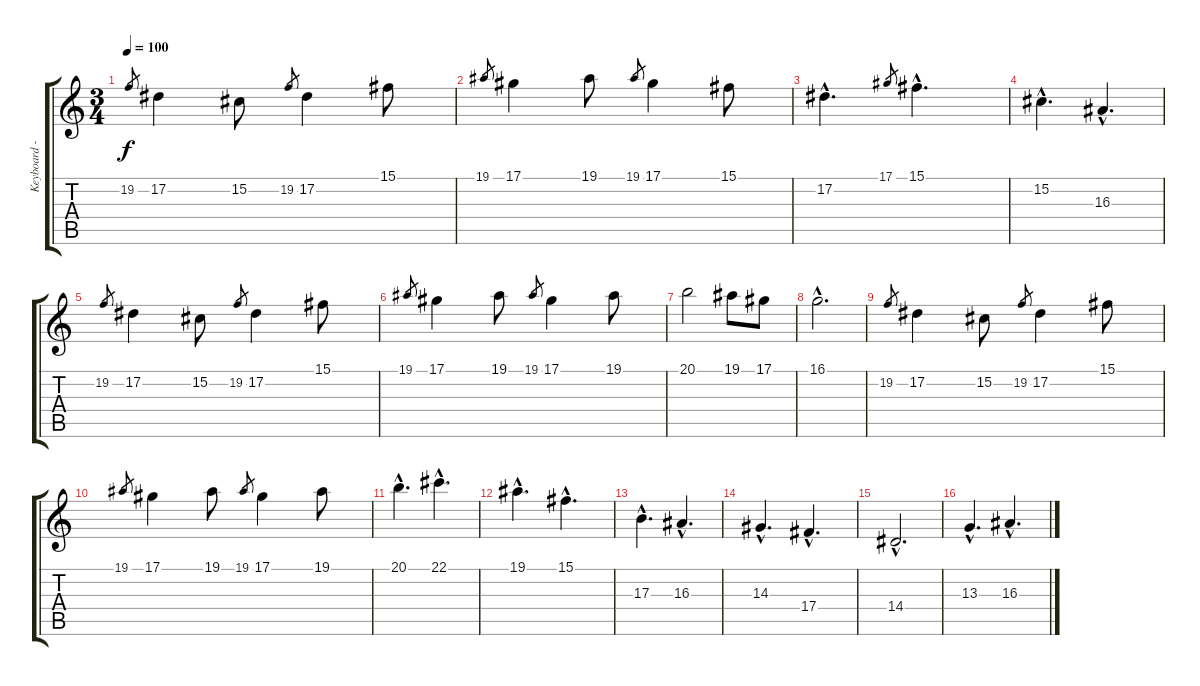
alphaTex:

\track ("Keyboard - Flute" "Keyboard -") {instrument flute}
\staff {score tabs}
\tuning (Eb4 Bb3 Gb3 Db3 Ab2 Eb2) {hide}
\ts (3 4)
\tempo 100
\clef g2
\ks c
19.2.8{gr dy f} 17.2.4 15.2.8 19.2.8{gr} 17.2.4 15.1.8 |
19.1.8{gr} 17.1.4 19.1.8 19.1.8{gr} 17.1.4 15.1.8 |
17.2{hac}.4{d} 17.1.8{gr} 15.1{hac}.4{d} |
15.2{hac}.4{d} 16.3{hac}.4{d} |
19.2.8{gr} 17.2.4 15.2.8 19.2.8{gr} 17.2.4 15.1.8 |
19.1.8{gr} 17.1.4 19.1.8 19.1.8{gr} 17.1.4 19.1.8 |
20.1.2 19.1.8 17.1.8 |
16.1{hac}.2{d} |
19.2.8{gr} 17.2.4 15.2.8 19.2.8{gr} 17.2.4 15.1.8 |
19.1.8{gr} 17.1.4 19.1.8 19.1.8{gr} 17.1.4 19.1.8 |
20.1{hac}.4{d} 22.1{hac}.4{d} |
19.1{hac}.4{d} 15.1{hac}.4{d} |
17.3{hac}.4{d} 16.3{hac}.4{d} |
14.3{hac}.4{d} 17.4{hac}.4{d} |
14.4{hac}.2{d} |
13.3{hac}.4{d} 16.3{hac}.4{d}
